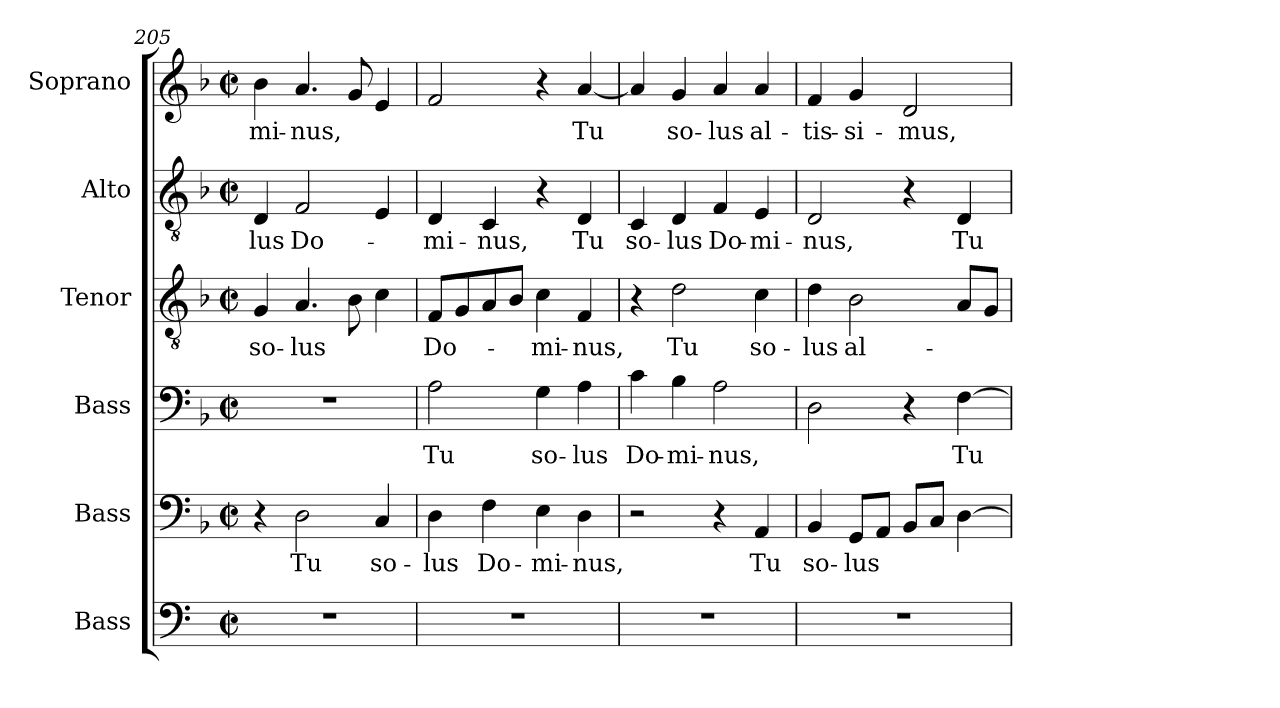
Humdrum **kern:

**kern	**kern	**text	**kern	**text	**kern	**text	**kern	**text	**kern	**text
*part6	*part5	*part5	*part4	*part4	*part3	*part3	*part2	*part2	*part1	*part1
*staff6	*staff5	*staff5	*staff4	*staff4	*staff3	*staff3	*staff2	*staff2	*staff1	*staff1
*I"Bass	*I"Bass	*	*I"Bass	*	*I"Tenor	*	*I"Alto	*	*I"Soprano	*
*I'B.	*I'B.	*	*I'B.	*	*I'T.	*	*I'A.	*	*I'S.	*
*clefF4	*clefF4	*	*clefF4	*	*clefGv2	*	*clefGv2	*	*clefG2	*
*	*	*	*	*	*ITrd7c12	*	*	*	*	*
*k[]	*k[b-]	*	*k[b-]	*	*k[b-]	*	*k[b-]	*	*k[b-]	*
*C:	*F:	*	*F:	*	*F:	*	*F:	*	*F:	*
*M2/2	*M2/2	*	*M2/2	*	*M2/2	*	*M2/2	*	*M2/2	*
*met(c|)	*met(c|)	*	*met(c|)	*	*met(c|)	*	*met(c|)	*	*met(c|)	*
=205	=205	=205	=205	=205	=205	=205	=205	=205	=205	=205
!	!	!	!	!	!	!LO:LY:b:color=#000000	!	!	!	!
!	!	!	!	!	!	!	!	!LO:LY:b:color=#000000	!	!
!	!	!	!	!	!	!	!	!	!	!LO:LY:b:color=#000000
1r	4r	.	1r	.	4GGi/	so-	4Di/	-lus	4b-i\	-mi-
!	!	!LO:LY:b:color=#000000	!	!	!	!	!	!	!	!
!	!	!	!	!	!	!LO:LY:b:color=#000000	!	!	!	!
!	!	!	!	!	!	!	!	!LO:LY:b:color=#000000	!	!
!	!	!	!	!	!	!	!	!	!	!LO:LY:b:color=#000000
.	2Di\	Tu	.	.	4.AAi/	-lus	2Fi/	Do-	4.ai/	-nus,
.	.	.	.	.	8BB-i\	.	.	.	8gi/	.
!	!	!LO:LY:b:color=#000000	!	!	!	!	!	!	!	!
.	4Ci/	so-	.	.	4Ci\	.	4Ei/	.	4ei/	.
=206	=206	=206	=206	=206	=206	=206	=206	=206	=206	=206
!	!	!LO:LY:b:color=#000000	!	!	!	!	!	!	!	!
!	!	!	!	!LO:LY:b:color=#000000	!	!	!	!	!	!
!	!	!	!	!	!	!LO:LY:b:color=#000000	!	!	!	!
!	!	!	!	!	!	!	!	!LO:LY:b:color=#000000	!	!
1r	4Di\	-lus	2Ai\	Tu	8FFi/L	Do-	4Di/	-mi-	2fi/	.
.	.	.	.	.	8GGi/	.	.	.	.	.
!	!	!LO:LY:b:color=#000000	!	!	!	!	!	!	!	!
!	!	!	!	!	!	!	!	!LO:LY:b:color=#000000	!	!
.	4Fi\	Do-	.	.	8AAi/	.	4Ci/	-nus,	.	.
.	.	.	.	.	8BB-i/J	.	.	.	.	.
!	!	!LO:LY:b:color=#000000	!	!	!	!	!	!	!	!
!	!	!	!	!LO:LY:b:color=#000000	!	!	!	!	!	!
!	!	!	!	!	!	!LO:LY:b:color=#000000	!	!	!	!
.	4Ei\	-mi-	4Gi\	so-	4Ci\	-mi-	4r	.	4r	.
!	!	!LO:LY:b:color=#000000	!	!	!	!	!	!	!	!
!	!	!	!	!LO:LY:b:color=#000000	!	!	!	!	!	!
!	!	!	!	!	!	!LO:LY:b:color=#000000	!	!	!	!
!	!	!	!	!	!	!	!	!LO:LY:b:color=#000000	!	!
!	!	!	!	!	!	!	!	!	!	!LO:LY:b:color=#000000
.	4Di\	-nus,	4Ai\	-lus	4FFi/	-nus,	4Di/	Tu	[4ai/	Tu
=207	=207	=207	=207	=207	=207	=207	=207	=207	=207	=207
!	!	!	!	!LO:LY:b:color=#000000	!	!	!	!	!	!
!	!	!	!	!	!	!	!	!LO:LY:b:color=#000000	!	!
1r	2r	.	4ci\	Do-	4r	.	4Ci/	so-	4ai/]	.
!	!	!	!	!LO:LY:b:color=#000000	!	!	!	!	!	!
!	!	!	!	!	!	!LO:LY:b:color=#000000	!	!	!	!
!	!	!	!	!	!	!	!	!LO:LY:b:color=#000000	!	!
!	!	!	!	!	!	!	!	!	!	!LO:LY:b:color=#000000
.	.	.	4B-i\	-mi-	2Di\	Tu	4Di/	-lus	4gi/	so-
!	!	!	!	!LO:LY:b:color=#000000	!	!	!	!	!	!
!	!	!	!	!	!	!	!	!LO:LY:b:color=#000000	!	!
!	!	!	!	!	!	!	!	!	!	!LO:LY:b:color=#000000
.	4r	.	2Ai\	-nus,	.	.	4Fi/	Do-	4ai/	-lus
!	!	!LO:LY:b:color=#000000	!	!	!	!	!	!	!	!
!	!	!	!	!	!	!LO:LY:b:color=#000000	!	!	!	!
!	!	!	!	!	!	!	!	!LO:LY:b:color=#000000	!	!
!	!	!	!	!	!	!	!	!	!	!LO:LY:b:color=#000000
.	4AAi/	Tu	.	.	4Ci\	so-	4Ei/	-mi-	4ai/	al-
=208	=208	=208	=208	=208	=208	=208	=208	=208	=208	=208
!	!	!LO:LY:b:color=#000000	!	!	!	!	!	!	!	!
!	!	!	!	!	!	!LO:LY:b:color=#000000	!	!	!	!
!	!	!	!	!	!	!	!	!LO:LY:b:color=#000000	!	!
!	!	!	!	!	!	!	!	!	!	!LO:LY:b:color=#000000
1r	4BB-i/	so-	2Di\	.	4Di\	-lus	2Di/	-nus,	4fi/	-tis-
!	!	!LO:LY:b:color=#000000	!	!	!	!	!	!	!	!
!	!	!	!	!	!	!LO:LY:b:color=#000000	!	!	!	!
!	!	!	!	!	!	!	!	!	!	!LO:LY:b:color=#000000
.	8GGi/L	-lus	.	.	2BB-i\	al-	.	.	4gi/	-si-
.	8AAi/J	.	.	.	.	.	.	.	.	.
!	!	!	!	!	!	!	!	!	!	!LO:LY:b:color=#000000
.	8BB-i/L	.	4r	.	.	.	4r	.	2di/	-mus,
.	8Ci/J	.	.	.	.	.	.	.	.	.
!	!	!	!	!LO:LY:b:color=#000000	!	!	!	!	!	!
!	!	!	!	!	!	!	!	!LO:LY:b:color=#000000	!	!
.	[4Di\	.	[4Fi\	Tu	8AAi/L	.	4Di/	Tu	.	.
.	.	.	.	.	8GGi/J	.	.	.	.	.
=	=	=	=	=	=	=	=	=	=	=
*-	*-	*-	*-	*-	*-	*-	*-	*-	*-	*-
